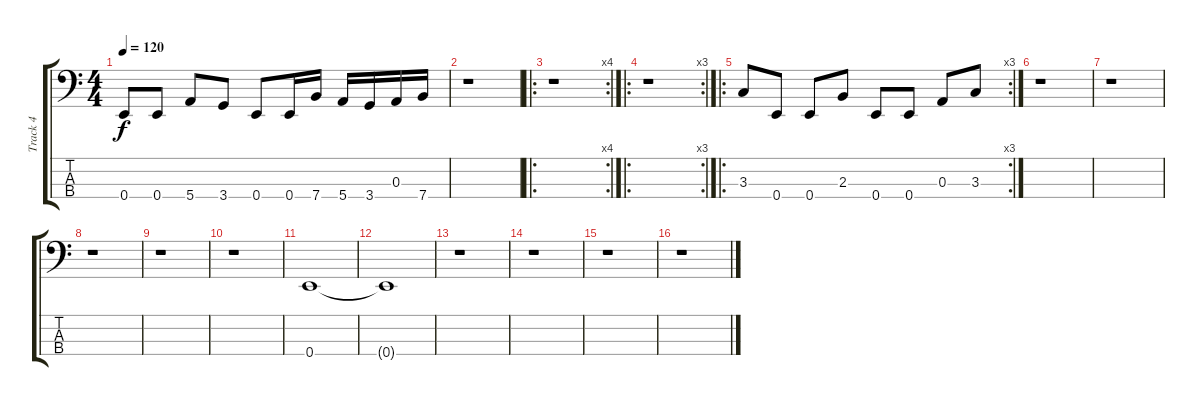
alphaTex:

\track ("Track 4" "Track 4") {instrument slapbass1}
\staff {score tabs}
\tuning (G2 D2 A1 E1) {hide}
\ts (4 4)
\tempo 120
\clef f4
\ks c
0.4.8{dy f} 0.4.8 5.4.8 3.4.8 0.4.8 0.4.16 7.4.16{instrument slapbass1} 5.4.16 3.4.16 0.3.16 7.4.16 |
r.1 |
\ro
\rc 4
r.1 |
\ro
\rc 3
r.1 |
\ro
\rc 3
3.3.8 0.4.8 0.4.8 2.3.8 0.4.8 0.4.8 0.3.8 3.3.8 |
r.1 |
r.1 |
r.1 |
r.1 |
r.1 |
0.4.1 |
0.4{t}.1 |
r.1 |
r.1 |
r.1 |
r.1
